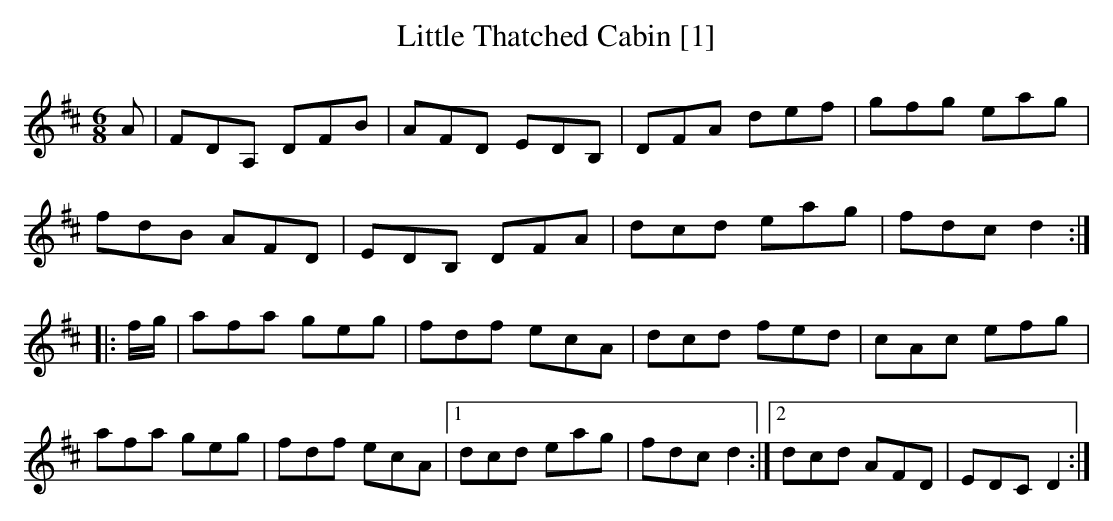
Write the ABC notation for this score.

X:1
T:Little Thatched Cabin [1]
M:6/8
L:1/8
K:D
A|FDA, DFB|AFD EDB,|DFA def|gfg eag|
fdB AFD|EDB, DFA|dcd eag|fdc d2:|
|:f/g/|afa geg|fdf ecA|dcd fed|cAc efg|
afa geg|fdf ecA|1 dcd eag|fdc d2:|2 dcd AFD|EDC D2:|
